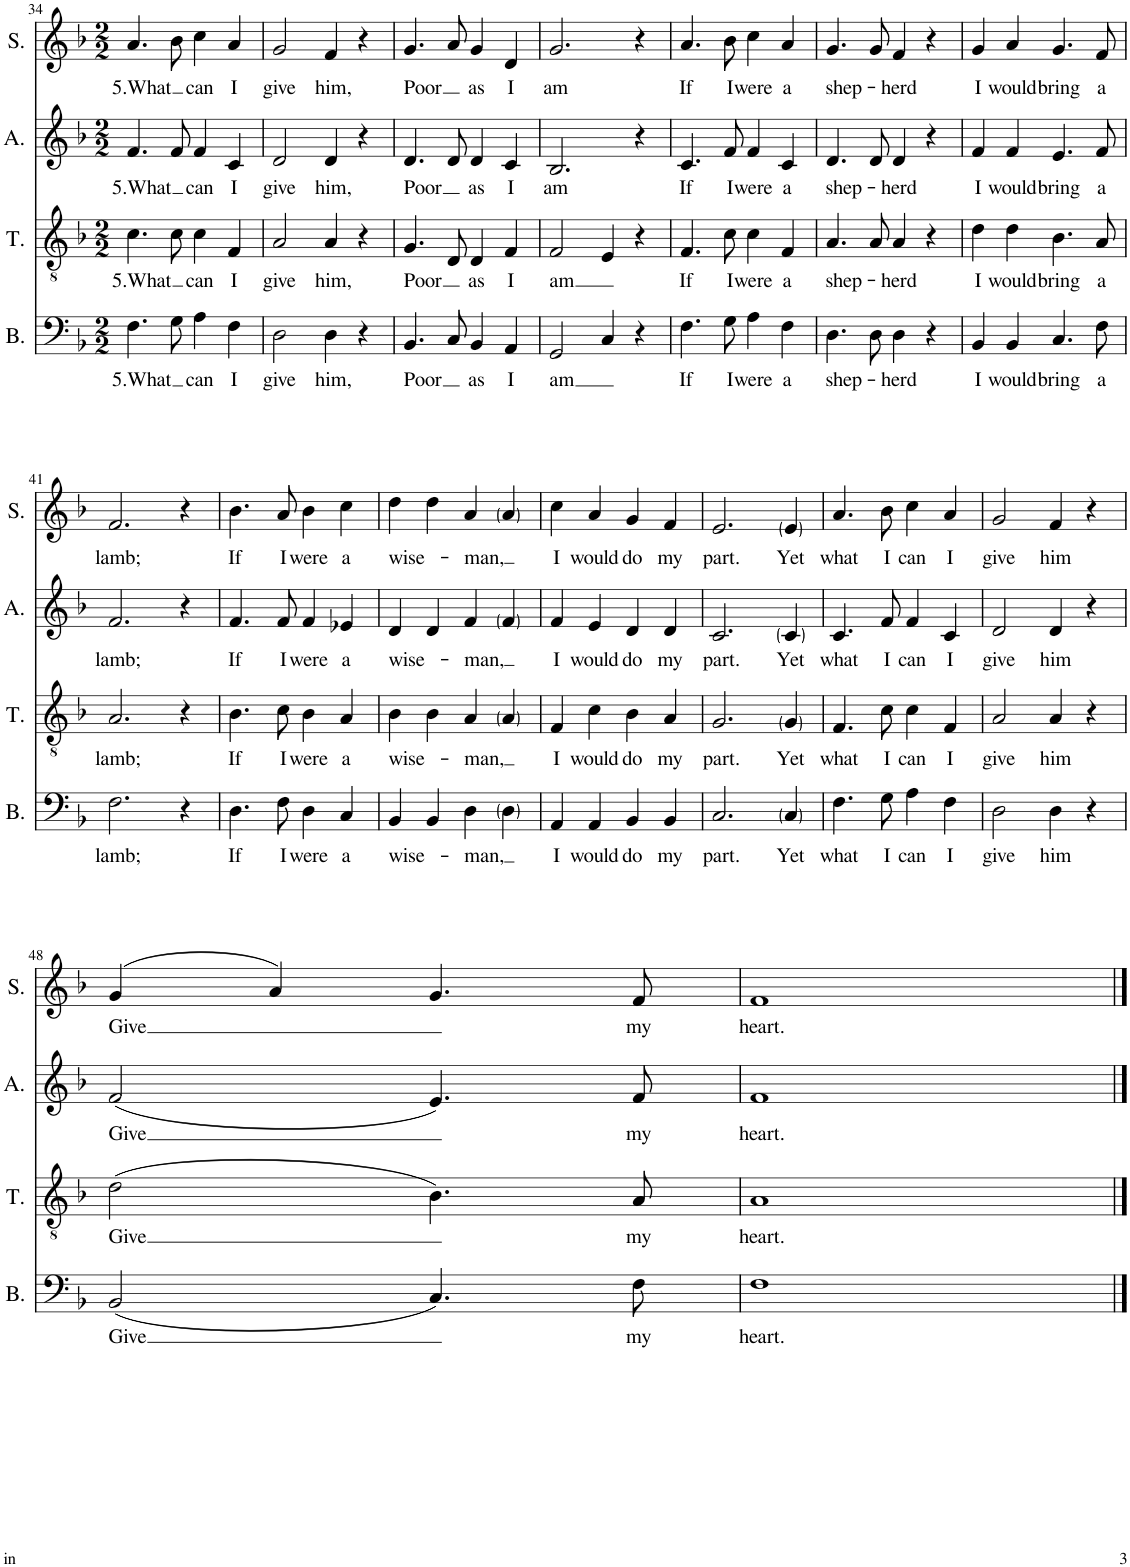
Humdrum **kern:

**kern	**text	**kern	**text	**kern	**text	**kern	**text
*part4	*part4	*part3	*part3	*part2	*part2	*part1	*part1
*staff4	*staff4	*staff3	*staff3	*staff2	*staff2	*staff1	*staff1
*I"Basse	*	*I"Ténor	*	*I"Alto	*	*I"Soprano	*
*I'B.	*	*I'T.	*	*I'A.	*	*I'S.	*
!!LO:PB:g=z
*clefF4	*	*clefGv2	*	*clefG2	*	*clefG2	*
*k[b-]	*	*k[b-]	*	*k[b-]	*	*k[b-]	*
*M2/2	*	*M2/2	*	*M2/2	*	*M2/2	*
=34	=34	=34	=34	=34	=34	=34	=34
!	!LO:LY:b	!	!LO:LY:b	!	!LO:LY:b	!	!LO:LY:b
4.F\	5.What	4.c\	5.What	4.f/	5.What	4.a/	5.What
8G\	.	8c\	.	8f/	.	8b-\	.
!	!LO:LY:b	!	!LO:LY:b	!	!LO:LY:b	!	!LO:LY:b
4A\	can	4c\	can	4f/	can	4cc\	can
!	!LO:LY:b	!	!LO:LY:b	!	!LO:LY:b	!	!LO:LY:b
4F\	I	4F/	I	4c/	I	4a/	I
=35	=35	=35	=35	=35	=35	=35	=35
!	!LO:LY:b	!	!LO:LY:b	!	!LO:LY:b	!	!LO:LY:b
2D\	give	2A/	give	2d/	give	2g/	give
!	!LO:LY:b	!	!LO:LY:b	!	!LO:LY:b	!	!LO:LY:b
4D\	him,	4A/	him,	4d/	him,	4f/	him,
4r	.	4r	.	4r	.	4r	.
=36	=36	=36	=36	=36	=36	=36	=36
!	!LO:LY:b	!	!LO:LY:b	!	!LO:LY:b	!	!LO:LY:b
4.BB-/	Poor	4.G/	Poor	4.d/	Poor	4.g/	Poor
8C/	.	8D/	.	8d/	.	8a/	.
!	!LO:LY:b	!	!LO:LY:b	!	!LO:LY:b	!	!LO:LY:b
4BB-/	as	4D/	as	4d/	as	4g/	as
!	!LO:LY:b	!	!LO:LY:b	!	!LO:LY:b	!	!LO:LY:b
4AA/	I	4F/	I	4c/	I	4d/	I
=37	=37	=37	=37	=37	=37	=37	=37
!	!LO:LY:b	!	!LO:LY:b	!	!LO:LY:b	!	!LO:LY:b
2GG/	am	2F/	am	2.B-/	am	2.g/	am
4C/	.	4E/	.	.	.	.	.
4r	.	4r	.	4r	.	4r	.
=38	=38	=38	=38	=38	=38	=38	=38
!	!LO:LY:b	!	!LO:LY:b	!	!LO:LY:b	!	!LO:LY:b
4.F\	If	4.F/	If	4.c/	If	4.a/	If
!	!LO:LY:b	!	!LO:LY:b	!	!LO:LY:b	!	!LO:LY:b
8G\	I	8c\	I	8f/	I	8b-\	I
!	!LO:LY:b	!	!LO:LY:b	!	!LO:LY:b	!	!LO:LY:b
4A\	were	4c\	were	4f/	were	4cc\	were
!	!LO:LY:b	!	!LO:LY:b	!	!LO:LY:b	!	!LO:LY:b
4F\	a	4F/	a	4c/	a	4a/	a
=39	=39	=39	=39	=39	=39	=39	=39
!	!LO:LY:b	!	!LO:LY:b	!	!LO:LY:b	!	!LO:LY:b
4.D\	shep-	4.A/	shep-	4.d/	shep-	4.g/	shep-
8D\	.	8A/	.	8d/	.	8g/	.
!	!LO:LY:b	!	!LO:LY:b	!	!LO:LY:b	!	!LO:LY:b
4D\	-herd	4A/	-herd	4d/	-herd	4f/	-herd
4r	.	4r	.	4r	.	4r	.
=40	=40	=40	=40	=40	=40	=40	=40
!	!LO:LY:b	!	!LO:LY:b	!	!LO:LY:b	!	!LO:LY:b
4BB-/	I	4d\	I	4f/	I	4g/	I
!	!LO:LY:b	!	!LO:LY:b	!	!LO:LY:b	!	!LO:LY:b
4BB-/	would	4d\	would	4f/	would	4a/	would
!	!LO:LY:b	!	!LO:LY:b	!	!LO:LY:b	!	!LO:LY:b
4.C/	bring	4.B-\	bring	4.e/	bring	4.g/	bring
!	!LO:LY:b	!	!LO:LY:b	!	!LO:LY:b	!	!LO:LY:b
8F\	a	8A/	a	8f/	a	8f/	a
!!LO:LB:g=z
=41	=41	=41	=41	=41	=41	=41	=41
!	!LO:LY:b	!	!LO:LY:b	!	!LO:LY:b	!	!LO:LY:b
2.F\	lamb;	2.A/	lamb;	2.f/	lamb;	2.f/	lamb;
4r	.	4r	.	4r	.	4r	.
=42	=42	=42	=42	=42	=42	=42	=42
!	!LO:LY:b	!	!LO:LY:b	!	!LO:LY:b	!	!LO:LY:b
4.D\	If	4.B-\	If	4.f/	If	4.b-\	If
!	!LO:LY:b	!	!LO:LY:b	!	!LO:LY:b	!	!LO:LY:b
8F\	I	8c\	I	8f/	I	8a/	I
!	!LO:LY:b	!	!LO:LY:b	!	!LO:LY:b	!	!LO:LY:b
4D\	were	4B-\	were	4f/	were	4b-\	were
!	!LO:LY:b	!	!LO:LY:b	!	!LO:LY:b	!	!LO:LY:b
4C/	a	4A/	a	4e-X/	a	4cc\	a
=43	=43	=43	=43	=43	=43	=43	=43
!	!LO:LY:b	!	!LO:LY:b	!	!LO:LY:b	!	!LO:LY:b
4BB-/	wise-	4B-\	wise-	4d/	wise-	4dd\	wise-
4BB-/	.	4B-\	.	4d/	.	4dd\	.
!	!LO:LY:b	!	!LO:LY:b	!	!LO:LY:b	!	!LO:LY:b
4D\	-man,	4A/	-man,	4f/	-man,	4a/	-man,
4D\	.	4A/	.	4f/	.	4a/	.
=44	=44	=44	=44	=44	=44	=44	=44
!	!LO:LY:b	!	!LO:LY:b	!	!LO:LY:b	!	!LO:LY:b
4AA/	I	4F/	I	4f/	I	4cc\	I
!	!LO:LY:b	!	!LO:LY:b	!	!LO:LY:b	!	!LO:LY:b
4AA/	would	4c\	would	4e/	would	4a/	would
!	!LO:LY:b	!	!LO:LY:b	!	!LO:LY:b	!	!LO:LY:b
4BB-/	do	4B-\	do	4d/	do	4g/	do
!	!LO:LY:b	!	!LO:LY:b	!	!LO:LY:b	!	!LO:LY:b
4BB-/	my	4A/	my	4d/	my	4f/	my
=45	=45	=45	=45	=45	=45	=45	=45
!	!LO:LY:b	!	!LO:LY:b	!	!LO:LY:b	!	!LO:LY:b
2.C/	part.	2.G/	part.	2.c/	part.	2.e/	part.
!	!LO:LY:b	!	!LO:LY:b	!	!LO:LY:b	!	!LO:LY:b
4C/	Yet	4G/	Yet	4c/	Yet	4e/	Yet
=46	=46	=46	=46	=46	=46	=46	=46
!	!LO:LY:b	!	!LO:LY:b	!	!LO:LY:b	!	!LO:LY:b
4.F\	what	4.F/	what	4.c/	what	4.a/	what
!	!LO:LY:b	!	!LO:LY:b	!	!LO:LY:b	!	!LO:LY:b
8G\	I	8c\	I	8f/	I	8b-\	I
!	!LO:LY:b	!	!LO:LY:b	!	!LO:LY:b	!	!LO:LY:b
4A\	can	4c\	can	4f/	can	4cc\	can
!	!LO:LY:b	!	!LO:LY:b	!	!LO:LY:b	!	!LO:LY:b
4F\	I	4F/	I	4c/	I	4a/	I
=47	=47	=47	=47	=47	=47	=47	=47
!	!LO:LY:b	!	!LO:LY:b	!	!LO:LY:b	!	!LO:LY:b
2D\	give	2A/	give	2d/	give	2g/	give
!	!LO:LY:b	!	!LO:LY:b	!	!LO:LY:b	!	!LO:LY:b
4D\	him	4A/	him	4d/	him	4f/	him
4r	.	4r	.	4r	.	4r	.
!!LO:LB:g=z
=48	=48	=48	=48	=48	=48	=48	=48
!	!LO:LY:b	!	!LO:LY:b	!	!LO:LY:b	!	!LO:LY:b
(2BB-/	Give	(2d\	Give	(2f/	Give	(>4g/	Give
.	.	.	.	.	.	4a/)	.
4.C/)	.	4.B-\)	.	4.e/)	.	4.g/	.
!	!LO:LY:b	!	!LO:LY:b	!	!LO:LY:b	!	!LO:LY:b
8F\	my	8A/	my	8f/	my	8f/	my
=49	=49	=49	=49	=49	=49	=49	=49
!	!LO:LY:b	!	!LO:LY:b	!	!LO:LY:b	!	!LO:LY:b
1F	heart.	1A	heart.	1f	heart.	1f	heart.
==	==	==	==	==	==	==	==
*-	*-	*-	*-	*-	*-	*-	*-
